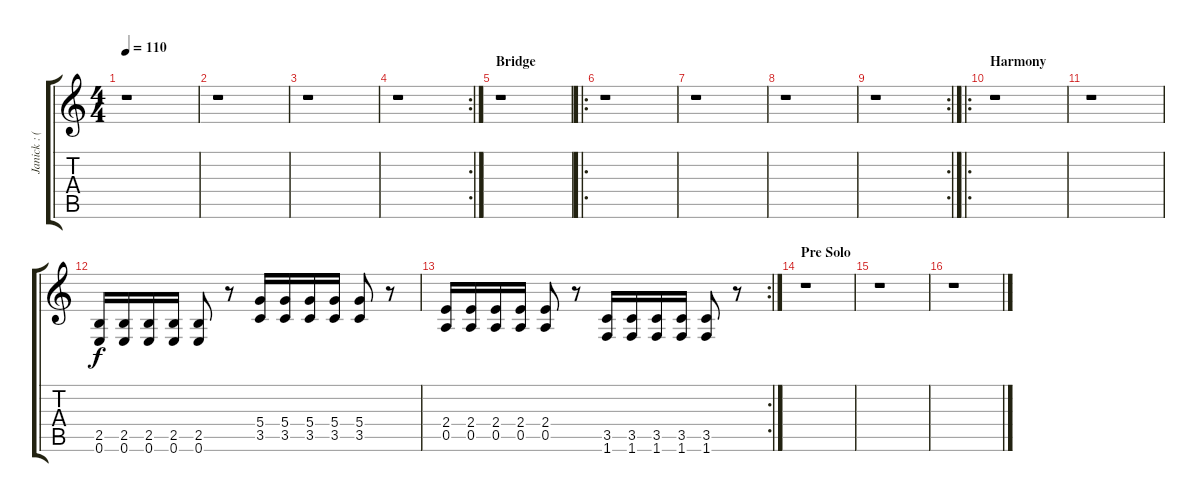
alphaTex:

\track ("Janick : (Clean Guitar)" "Janick : (") {instrument acousticguitarsteel}
\staff {score tabs}
\tuning (E4 B3 G3 D3 A2 E2) {hide}
\ts (4 4)
\tempo 110
\clef g2
\ks c
r.1{dy f} |
r.1 |
r.1 |
\rc 2
r.1 |
\section ("" "Bridge")
r.1 |
\ro
r.1 |
r.1 |
r.1 |
\rc 2
r.1 |
\ro
\section ("" "Harmony")
r.1 |
r.1 |
(2.5 0.6).16{volume 16 instrument distortionguitar} (2.5 0.6).16 (2.5 0.6).16 (2.5 0.6).16 (2.5 0.6).8 r.8 (5.4 3.5).16 (5.4 3.5).16 (5.4 3.5).16 (5.4 3.5).16 (5.4 3.5).8 r.8 |
\rc 2
(2.4 0.5).16 (2.4 0.5).16 (2.4 0.5).16 (2.4 0.5).16 (2.4 0.5).8 r.8 (3.5 1.6).16 (3.5 1.6).16 (3.5 1.6).16 (3.5 1.6).16 (3.5 1.6).8 r.8 |
\section ("" "Pre Solo")
r.1 |
r.1 |
r.1
